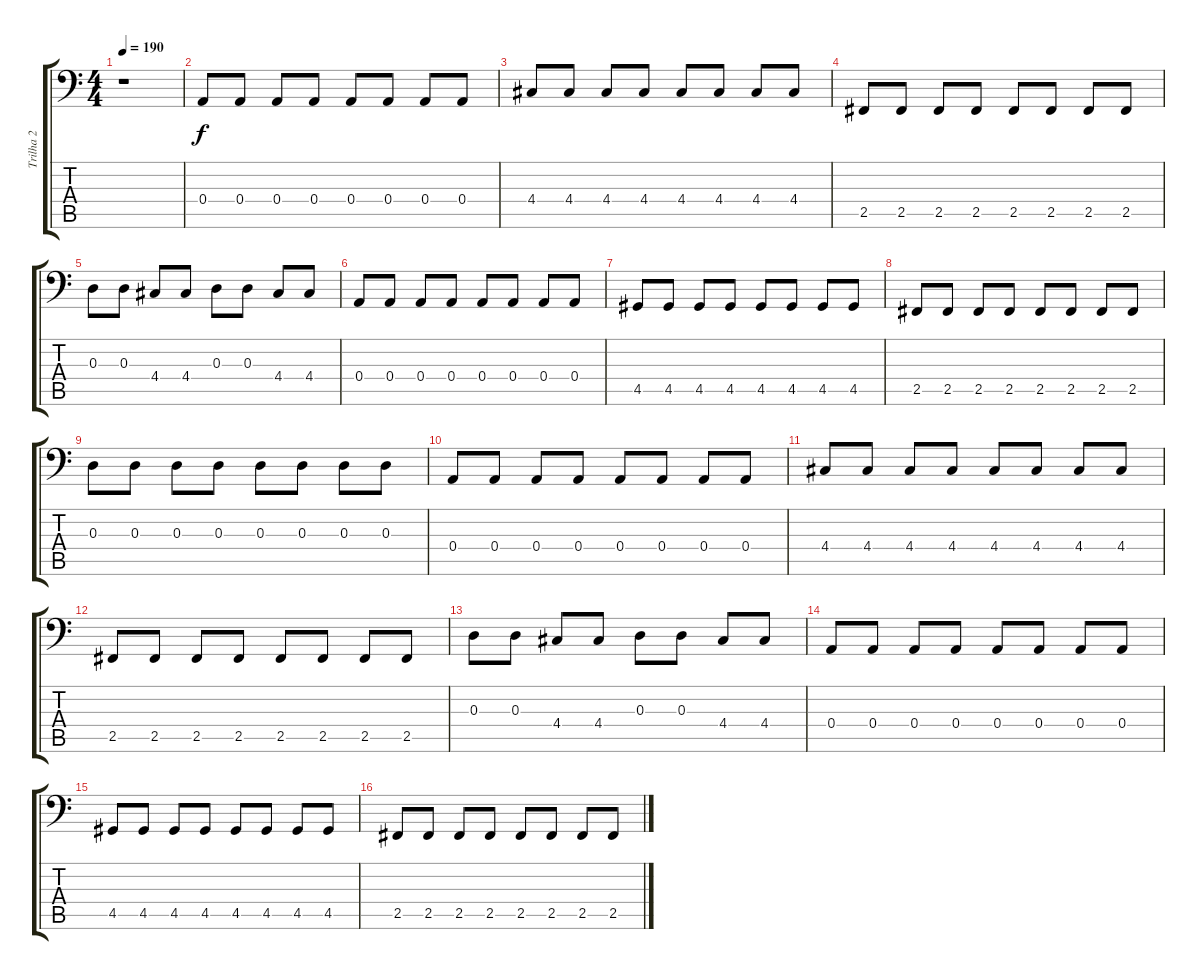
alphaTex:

\track ("Trilha 2" "Trilha 2") {instrument electricbasspick}
\staff {score tabs}
\tuning (C3 G2 D2 A1 E1 B0) {hide}
\ts (4 4)
\tempo 190
\clef f4
\ks c
r.1{dy f instrument electricbasspick} |
0.4.8 0.4.8 0.4.8 0.4.8 0.4.8 0.4.8 0.4.8 0.4.8 |
4.4.8 4.4.8 4.4.8 4.4.8 4.4.8 4.4.8 4.4.8 4.4.8 |
2.5.8 2.5.8 2.5.8 2.5.8 2.5.8 2.5.8 2.5.8 2.5.8 |
0.3.8 0.3.8 4.4.8 4.4.8 0.3.8 0.3.8 4.4.8 4.4.8 |
0.4.8 0.4.8 0.4.8 0.4.8 0.4.8 0.4.8 0.4.8 0.4.8 |
4.5.8 4.5.8 4.5.8 4.5.8 4.5.8 4.5.8 4.5.8 4.5.8 |
2.5.8 2.5.8 2.5.8 2.5.8 2.5.8 2.5.8 2.5.8 2.5.8 |
0.3.8 0.3.8 0.3.8 0.3.8 0.3.8 0.3.8 0.3.8 0.3.8 |
0.4.8 0.4.8 0.4.8 0.4.8 0.4.8 0.4.8 0.4.8 0.4.8 |
4.4.8 4.4.8 4.4.8 4.4.8 4.4.8 4.4.8 4.4.8 4.4.8 |
2.5.8 2.5.8 2.5.8 2.5.8 2.5.8 2.5.8 2.5.8 2.5.8 |
0.3.8 0.3.8 4.4.8 4.4.8 0.3.8 0.3.8 4.4.8 4.4.8 |
0.4.8 0.4.8 0.4.8 0.4.8 0.4.8 0.4.8 0.4.8 0.4.8 |
4.5.8 4.5.8 4.5.8 4.5.8 4.5.8 4.5.8 4.5.8 4.5.8 |
2.5.8 2.5.8 2.5.8 2.5.8 2.5.8 2.5.8 2.5.8 2.5.8
